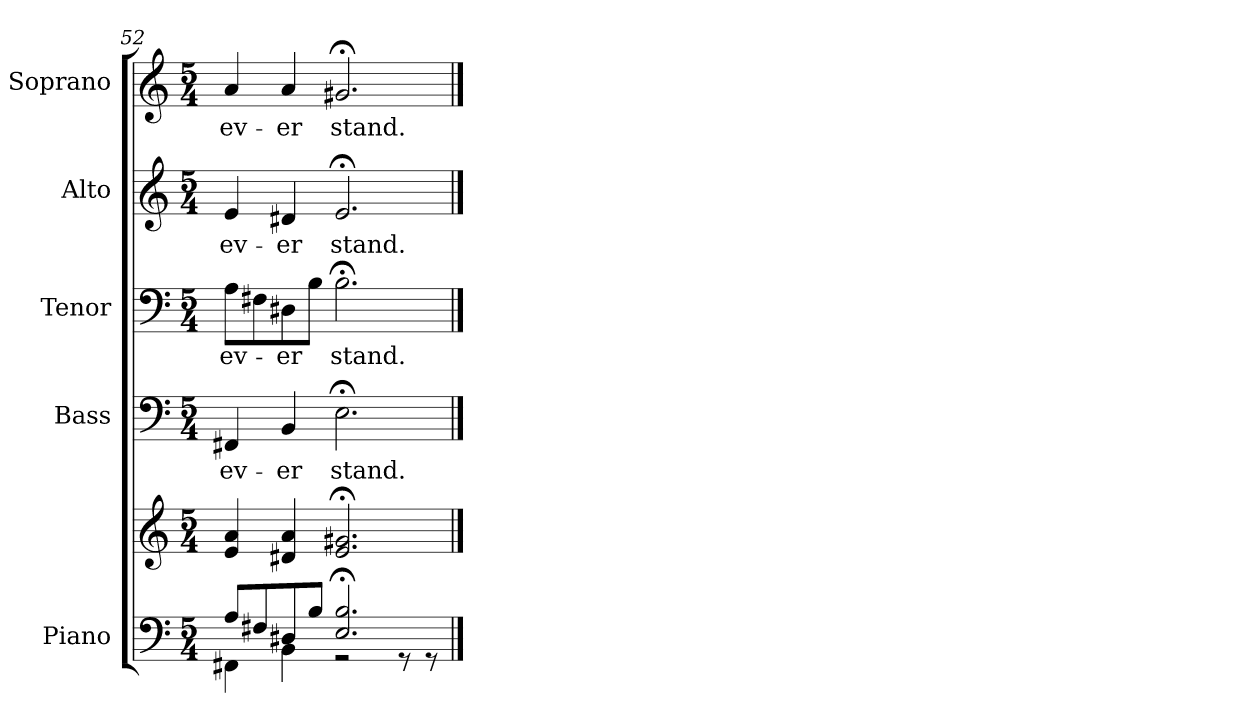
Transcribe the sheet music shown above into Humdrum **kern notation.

**kern	**kern	**kern	**text	**kern	**text	**kern	**text	**kern	**text
*part5	*part5	*part4	*part4	*part3	*part3	*part2	*part2	*part1	*part1
*staff6	*staff5	*staff4	*staff4	*staff3	*staff3	*staff2	*staff2	*staff1	*staff1
*I"Piano	*	*I"Bass	*	*I"Tenor	*	*I"Alto	*	*I"Soprano	*
*I'Pno.	*	*I'B.	*	*I'T.	*	*I'A.	*	*I'S.	*
*clefF4	*clefG2	*clefF4	*	*clefF4	*	*clefG2	*	*clefG2	*
*k[]	*k[]	*k[]	*	*k[]	*	*k[]	*	*k[]	*
*C:	*C:	*C:	*	*C:	*	*C:	*	*C:	*
*M5/4	*M5/4	*M5/4	*	*M5/4	*	*M5/4	*	*M5/4	*
=52	=52	=52	=52	=52	=52	=52	=52	=52	=52
*^	*	*	*	*	*	*	*	*	*
!	!	!	!	!LO:LY:b:color=#000000	!	!	!	!	!	!
!	!	!	!	!	!	!LO:LY:b:color=#000000	!	!	!	!
!	!	!	!	!	!	!	!	!LO:LY:b:color=#000000	!	!
!	!	!	!	!	!	!	!	!	!	!LO:LY:b:color=#000000
8Ai/L	4FF#Xi\	4ei/ 4ai	4FF#Xi/	ev-	8Ai\L	ev-	4ei/	ev-	4ai/	ev-
8F#Xi/	.	.	.	.	8F#Xi\	.	.	.	.	.
!	!	!	!	!LO:LY:b:color=#000000	!	!	!	!	!	!
!	!	!	!	!	!	!LO:LY:b:color=#000000	!	!	!	!
!	!	!	!	!	!	!	!	!LO:LY:b:color=#000000	!	!
!	!	!	!	!	!	!	!	!	!	!LO:LY:b:color=#000000
8D#Xi/	4BBi\	4d#Xi/ 4ai	4BBi/	-er	8D#Xi\	-er	4d#Xi/	-er	4ai/	-er
8Bi/J	.	.	.	.	8Bi\J	.	.	.	.	.
!	!	!	!	!LO:LY:b:color=#000000	!	!	!	!	!	!
!	!	!	!	!	!	!LO:LY:b:color=#000000	!	!	!	!
!	!	!	!	!	!	!	!	!LO:LY:b:color=#000000	!	!
!	!	!	!	!	!	!	!	!	!	!LO:LY:b:color=#000000
2.Ei/; 2.Bi;	2r	2.ei/; 2.g#Xi;	2.E;i\	stand.	2.B;i\	stand.	2.e;i/	stand.	2.g#X;i/	stand.
.	8r	.	.	.	.	.	.	.	.	.
.	8r	.	.	.	.	.	.	.	.	.
*v	*v	*	*	*	*	*	*	*	*	*
==	==	==	==	==	==	==	==	==	==
*-	*-	*-	*-	*-	*-	*-	*-	*-	*-
